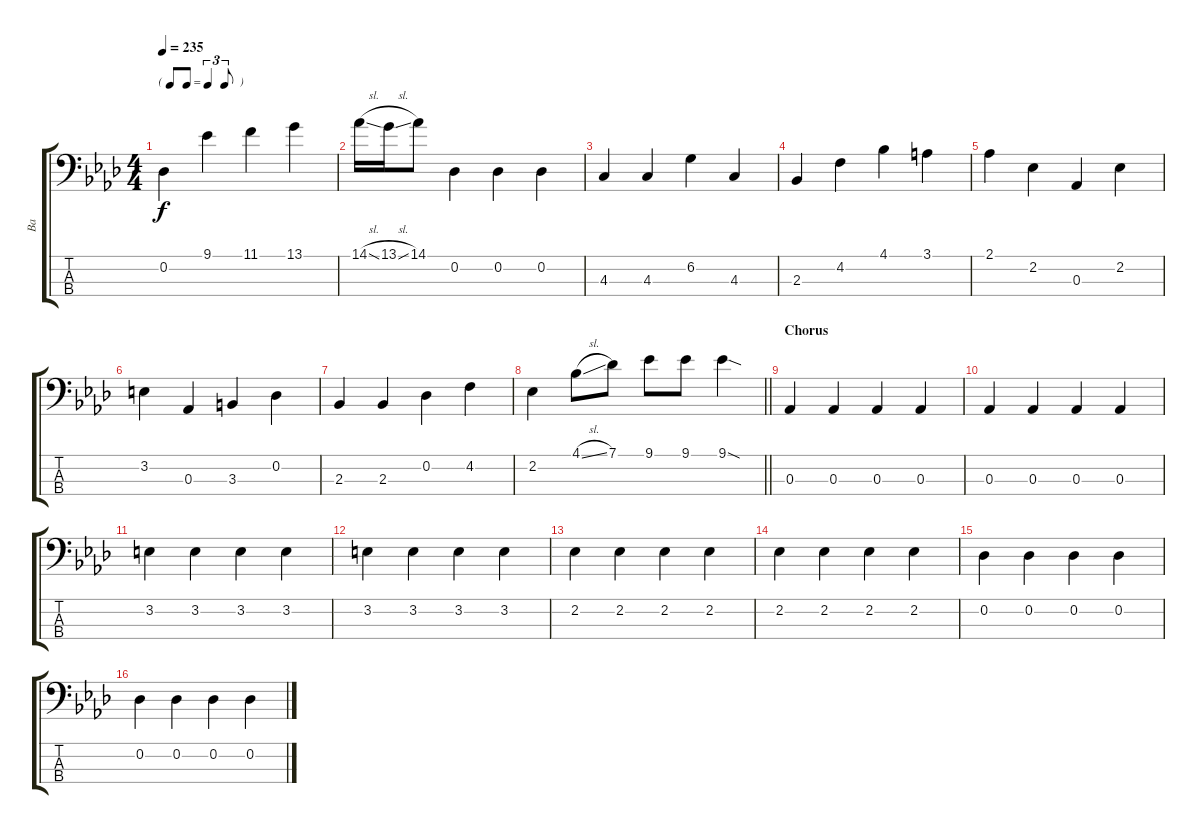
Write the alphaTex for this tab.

\track ("Ba" "Ba") {instrument electricbassfinger}
\staff {score tabs}
\tuning (Gb2 Db2 Ab1 Eb1) {hide}
\ts (4 4)
\tf triplet8th
\tempo 235
\clef f4
\ks ab
0.2.4{dy f} 9.1.4 11.1.4 13.1.4 |
14.1{sl}.16 13.1{sl}.16 14.1.8 0.2.4 0.2.4 0.2.4 |
4.3.4 4.3.4 6.2.4 4.3.4 |
2.3.4 4.2.4 4.1.4 3.1.4 |
2.1.4 2.2.4 0.3.4 2.2.4 |
3.2.4 0.3.4 3.3.4 0.2.4 |
2.3.4 2.3.4 0.2.4 4.2.4 |
\barLineRight lightlight
2.2.4 4.1{sl}.8 7.1.8 9.1.8 9.1.8 9.1{sod}.4 |
\section ("" "Chorus")
0.3.4 0.3.4 0.3.4 0.3.4 |
0.3.4 0.3.4 0.3.4 0.3.4 |
3.2.4 3.2.4 3.2.4 3.2.4 |
3.2.4 3.2.4 3.2.4 3.2.4 |
2.2.4 2.2.4 2.2.4 2.2.4 |
2.2.4 2.2.4 2.2.4 2.2.4 |
0.2.4 0.2.4 0.2.4 0.2.4 |
0.2.4 0.2.4 0.2.4 0.2.4
